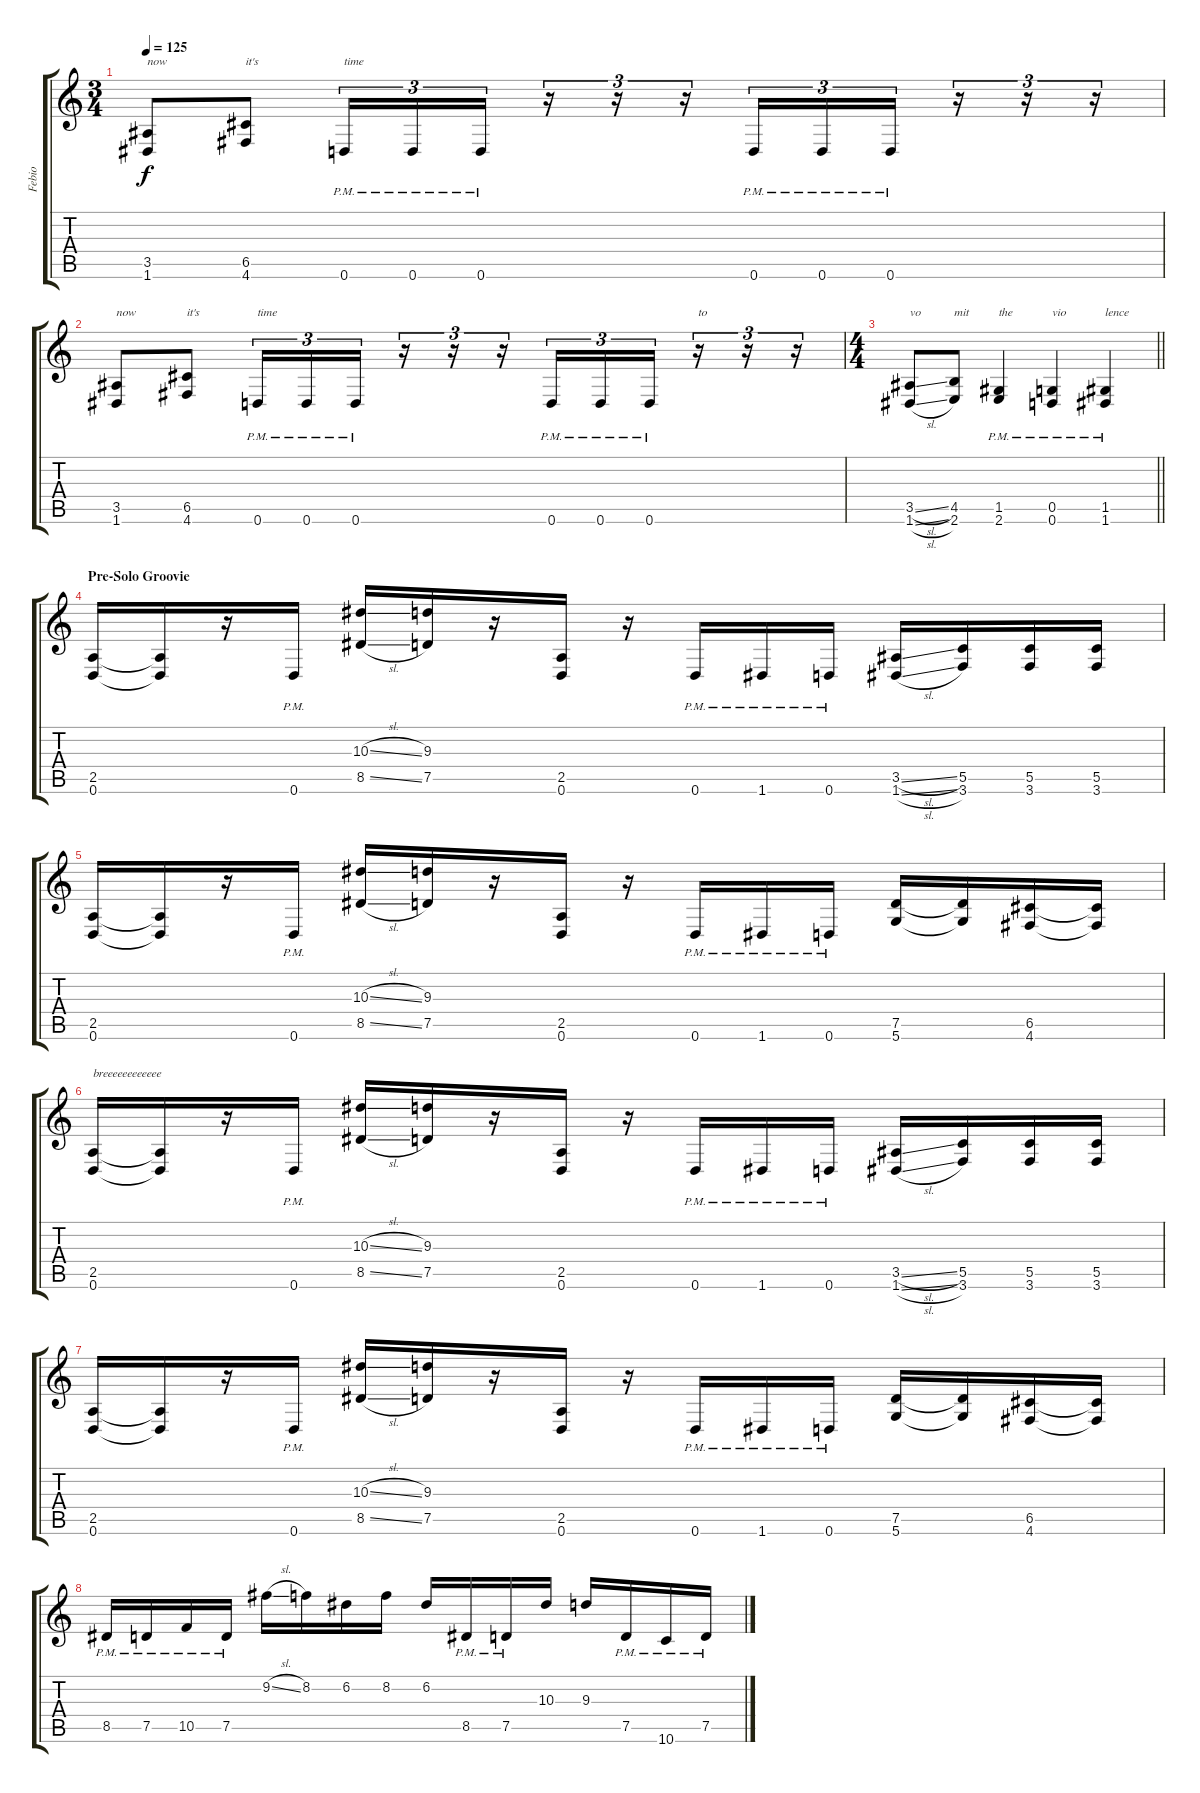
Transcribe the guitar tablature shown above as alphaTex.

\track ("Febio" "Febio") {instrument distortionguitar}
\staff {score tabs}
\tuning (D4 A3 F3 C3 G2 D2) {hide}
\ts (3 4)
\tempo 125
\clef g2
\ks c
(3.5 1.6).8{txt "now" dy f} (6.5 4.6).8{txt "it's"} 0.6{pm}.16{tu (3 2) txt "time"} 0.6{pm}.16{tu (3 2)} 0.6{pm}.16{tu (3 2)} r.16{tu (3 2)} r.16{tu (3 2)} r.16{tu (3 2)} 0.6{pm}.16{tu (3 2)} 0.6{pm}.16{tu (3 2)} 0.6{pm}.16{tu (3 2)} r.16{tu (3 2)} r.16{tu (3 2)} r.16{tu (3 2)} |
(3.5 1.6).8{txt "now"} (6.5 4.6).8{txt "it's"} 0.6{pm}.16{tu (3 2) txt "time"} 0.6{pm}.16{tu (3 2)} 0.6{pm}.16{tu (3 2)} r.16{tu (3 2)} r.16{tu (3 2)} r.16{tu (3 2)} 0.6{pm}.16{tu (3 2)} 0.6{pm}.16{tu (3 2)} 0.6{pm}.16{tu (3 2)} r.16{tu (3 2) txt "to"} r.16{tu (3 2)} r.16{tu (3 2)} |
\ts (4 4)
\barLineRight lightlight
(3.5{sl} 1.6{sl}).8{txt "vo"} (4.5 2.6).8{txt "mit"} (1.5{pm} 2.6{pm}).4{txt "the"} (0.5{pm} 0.6{pm}).4{txt "vio"} (1.5{pm} 1.6{pm}).4{txt "lence"} |
\section ("" "Pre-Solo Groovie")
(2.5 0.6).16 (2.5{t} 0.6{t}).16 r.16 0.6{pm}.16 (10.3{sl} 8.5{sl}).16 (9.3 7.5).16 r.16 (2.5 0.6).16 r.16 0.6{pm}.16 1.6{pm}.16 0.6{pm}.16 (3.5{sl} 1.6{sl}).16 (5.5 3.6).16 (5.5 3.6).16 (5.5 3.6).16 |
(2.5 0.6).16 (2.5{t} 0.6{t}).16 r.16 0.6{pm}.16 (10.3{sl} 8.5{sl}).16 (9.3 7.5).16 r.16 (2.5 0.6).16 r.16 0.6{pm}.16 1.6{pm}.16 0.6{pm}.16 (7.5 5.6).16 (7.5{t} 5.6{t}).16 (6.5 4.6).16 (6.5{t} 4.6{t}).16 |
(2.5 0.6).16{txt "breeeeeeeeeeee"} (2.5{t} 0.6{t}).16 r.16 0.6{pm}.16 (10.3{sl} 8.5{sl}).16 (9.3 7.5).16 r.16 (2.5 0.6).16 r.16 0.6{pm}.16 1.6{pm}.16 0.6{pm}.16 (3.5{sl} 1.6{sl}).16 (5.5 3.6).16 (5.5 3.6).16 (5.5 3.6).16 |
(2.5 0.6).16 (2.5{t} 0.6{t}).16 r.16 0.6{pm}.16 (10.3{sl} 8.5{sl}).16 (9.3 7.5).16 r.16 (2.5 0.6).16 r.16 0.6{pm}.16 1.6{pm}.16 0.6{pm}.16 (7.5 5.6).16 (7.5{t} 5.6{t}).16 (6.5 4.6).16 (6.5{t} 4.6{t}).16 |
8.5{pm}.16 7.5{pm}.16 10.5{pm}.16 7.5{pm}.16 9.2{sl}.16 8.2.16 6.2.16 8.2.16 6.2.16 8.5{pm}.16 7.5{pm}.16 10.3.16 9.3.16 7.5{pm}.16 10.6{pm}.16 7.5{pm}.16
